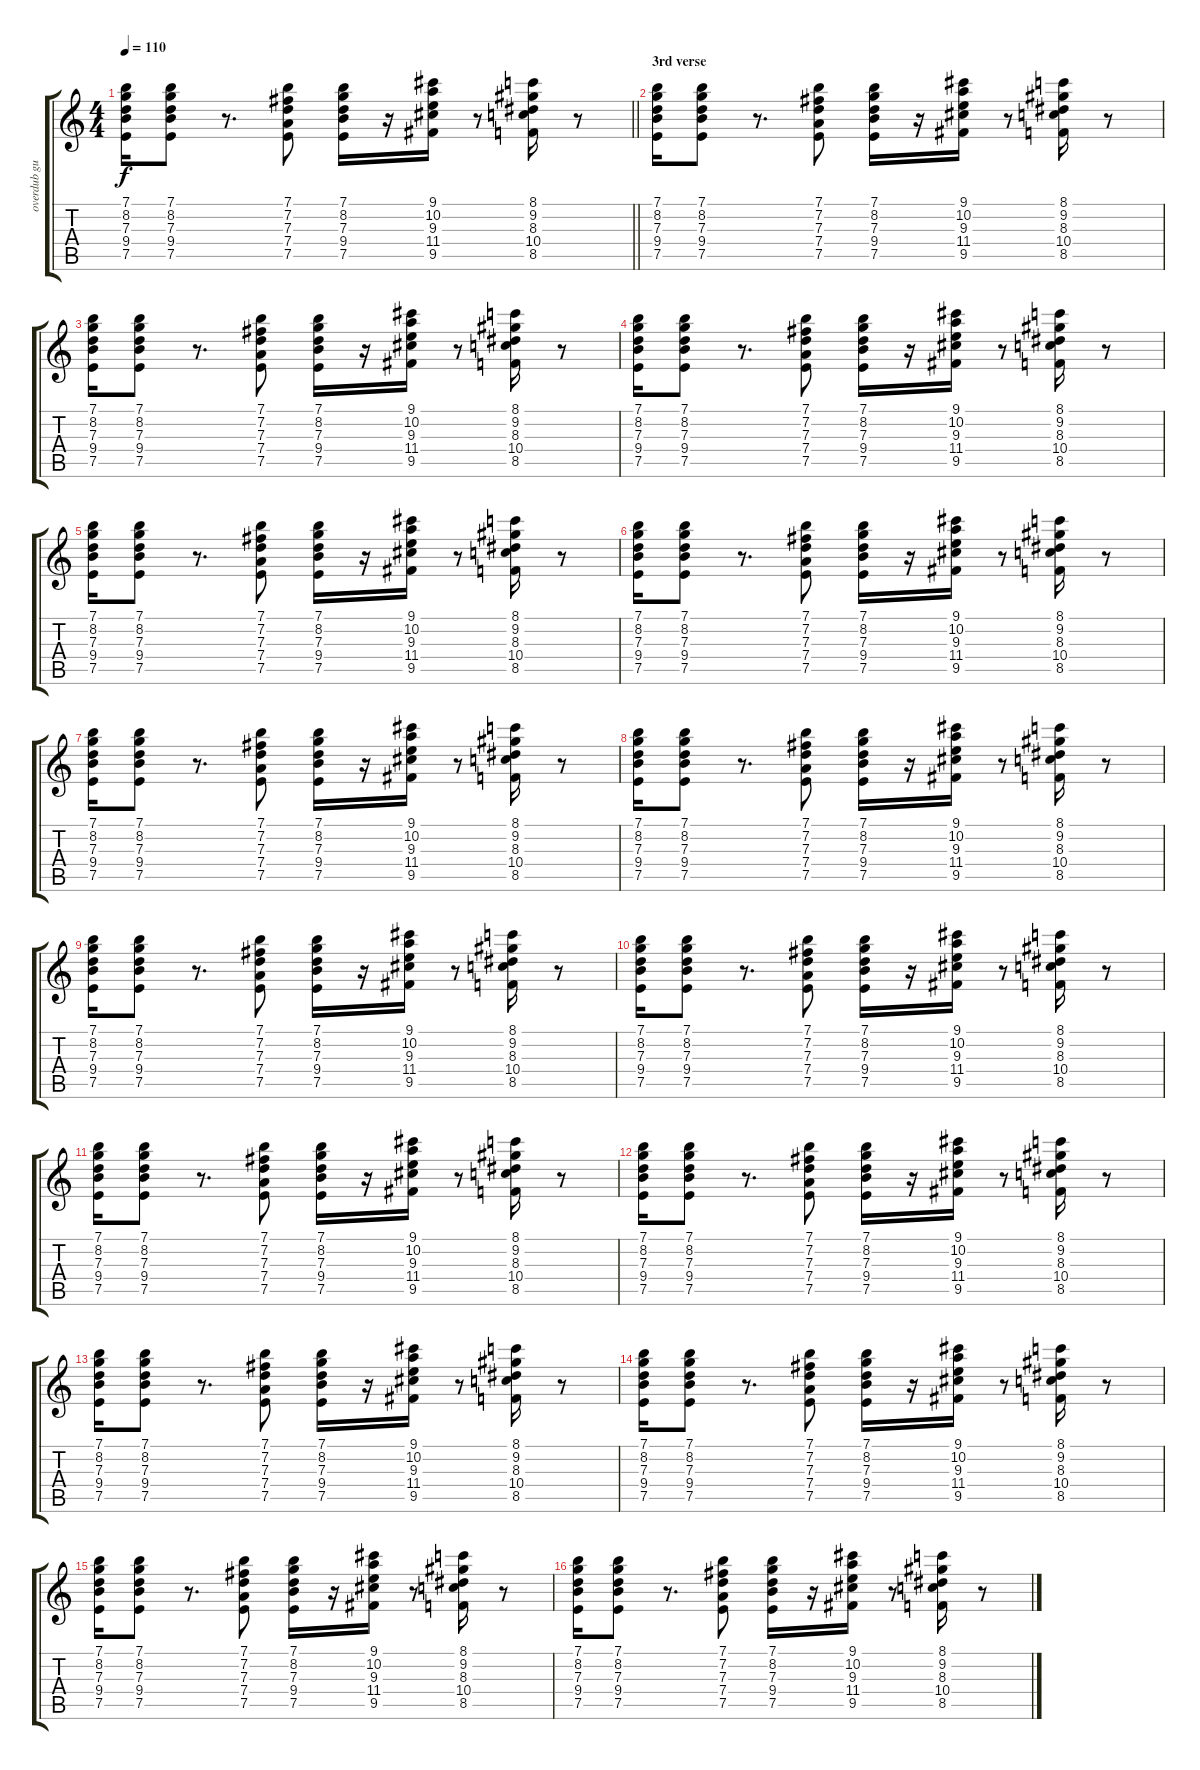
\track ("overdub guitar II" "overdub gu") {instrument electricguitarjazz}
\staff {score tabs}
\tuning (E4 B3 G3 D3 A2 E2) {hide}
\ts (4 4)
\tempo 110
\clef g2
\barLineRight lightlight
\ks aminor
(7.1 8.2 7.3 9.4 7.5).16{dy f} (7.1 8.2 7.3 9.4 7.5).8 r.8{d} (7.1 7.2 7.3 7.4 7.5).8 (7.1 8.2 7.3 9.4 7.5).16 r.16 (9.1 10.2 9.3 11.4 9.5).16 r.8 (8.1 9.2 8.3 10.4 8.5).16 r.8 |
\section ("" "3rd verse")
(7.1 8.2 7.3 9.4 7.5).16 (7.1 8.2 7.3 9.4 7.5).8 r.8{d} (7.1 7.2 7.3 7.4 7.5).8 (7.1 8.2 7.3 9.4 7.5).16 r.16 (9.1 10.2 9.3 11.4 9.5).16 r.8 (8.1 9.2 8.3 10.4 8.5).16 r.8 |
(7.1 8.2 7.3 9.4 7.5).16 (7.1 8.2 7.3 9.4 7.5).8 r.8{d} (7.1 7.2 7.3 7.4 7.5).8 (7.1 8.2 7.3 9.4 7.5).16 r.16 (9.1 10.2 9.3 11.4 9.5).16 r.8 (8.1 9.2 8.3 10.4 8.5).16 r.8 |
(7.1 8.2 7.3 9.4 7.5).16 (7.1 8.2 7.3 9.4 7.5).8 r.8{d} (7.1 7.2 7.3 7.4 7.5).8 (7.1 8.2 7.3 9.4 7.5).16 r.16 (9.1 10.2 9.3 11.4 9.5).16 r.8 (8.1 9.2 8.3 10.4 8.5).16 r.8 |
(7.1 8.2 7.3 9.4 7.5).16 (7.1 8.2 7.3 9.4 7.5).8 r.8{d} (7.1 7.2 7.3 7.4 7.5).8 (7.1 8.2 7.3 9.4 7.5).16 r.16 (9.1 10.2 9.3 11.4 9.5).16 r.8 (8.1 9.2 8.3 10.4 8.5).16 r.8 |
(7.1 8.2 7.3 9.4 7.5).16 (7.1 8.2 7.3 9.4 7.5).8 r.8{d} (7.1 7.2 7.3 7.4 7.5).8 (7.1 8.2 7.3 9.4 7.5).16 r.16 (9.1 10.2 9.3 11.4 9.5).16 r.8 (8.1 9.2 8.3 10.4 8.5).16 r.8 |
(7.1 8.2 7.3 9.4 7.5).16 (7.1 8.2 7.3 9.4 7.5).8 r.8{d} (7.1 7.2 7.3 7.4 7.5).8 (7.1 8.2 7.3 9.4 7.5).16 r.16 (9.1 10.2 9.3 11.4 9.5).16 r.8 (8.1 9.2 8.3 10.4 8.5).16 r.8 |
(7.1 8.2 7.3 9.4 7.5).16 (7.1 8.2 7.3 9.4 7.5).8 r.8{d} (7.1 7.2 7.3 7.4 7.5).8 (7.1 8.2 7.3 9.4 7.5).16 r.16 (9.1 10.2 9.3 11.4 9.5).16 r.8 (8.1 9.2 8.3 10.4 8.5).16 r.8 |
(7.1 8.2 7.3 9.4 7.5).16 (7.1 8.2 7.3 9.4 7.5).8 r.8{d} (7.1 7.2 7.3 7.4 7.5).8 (7.1 8.2 7.3 9.4 7.5).16 r.16 (9.1 10.2 9.3 11.4 9.5).16 r.8 (8.1 9.2 8.3 10.4 8.5).16 r.8 |
(7.1 8.2 7.3 9.4 7.5).16 (7.1 8.2 7.3 9.4 7.5).8 r.8{d} (7.1 7.2 7.3 7.4 7.5).8 (7.1 8.2 7.3 9.4 7.5).16 r.16 (9.1 10.2 9.3 11.4 9.5).16 r.8 (8.1 9.2 8.3 10.4 8.5).16 r.8 |
(7.1 8.2 7.3 9.4 7.5).16 (7.1 8.2 7.3 9.4 7.5).8 r.8{d} (7.1 7.2 7.3 7.4 7.5).8 (7.1 8.2 7.3 9.4 7.5).16 r.16 (9.1 10.2 9.3 11.4 9.5).16 r.8 (8.1 9.2 8.3 10.4 8.5).16 r.8 |
(7.1 8.2 7.3 9.4 7.5).16 (7.1 8.2 7.3 9.4 7.5).8 r.8{d} (7.1 7.2 7.3 7.4 7.5).8 (7.1 8.2 7.3 9.4 7.5).16 r.16 (9.1 10.2 9.3 11.4 9.5).16 r.8 (8.1 9.2 8.3 10.4 8.5).16 r.8 |
(7.1 8.2 7.3 9.4 7.5).16 (7.1 8.2 7.3 9.4 7.5).8 r.8{d} (7.1 7.2 7.3 7.4 7.5).8 (7.1 8.2 7.3 9.4 7.5).16 r.16 (9.1 10.2 9.3 11.4 9.5).16 r.8 (8.1 9.2 8.3 10.4 8.5).16 r.8 |
(7.1 8.2 7.3 9.4 7.5).16 (7.1 8.2 7.3 9.4 7.5).8 r.8{d} (7.1 7.2 7.3 7.4 7.5).8 (7.1 8.2 7.3 9.4 7.5).16 r.16 (9.1 10.2 9.3 11.4 9.5).16 r.8 (8.1 9.2 8.3 10.4 8.5).16 r.8 |
(7.1 8.2 7.3 9.4 7.5).16 (7.1 8.2 7.3 9.4 7.5).8 r.8{d} (7.1 7.2 7.3 7.4 7.5).8 (7.1 8.2 7.3 9.4 7.5).16 r.16 (9.1 10.2 9.3 11.4 9.5).16 r.8 (8.1 9.2 8.3 10.4 8.5).16 r.8 |
(7.1 8.2 7.3 9.4 7.5).16 (7.1 8.2 7.3 9.4 7.5).8 r.8{d} (7.1 7.2 7.3 7.4 7.5).8 (7.1 8.2 7.3 9.4 7.5).16 r.16 (9.1 10.2 9.3 11.4 9.5).16 r.8 (8.1 9.2 8.3 10.4 8.5).16 r.8
